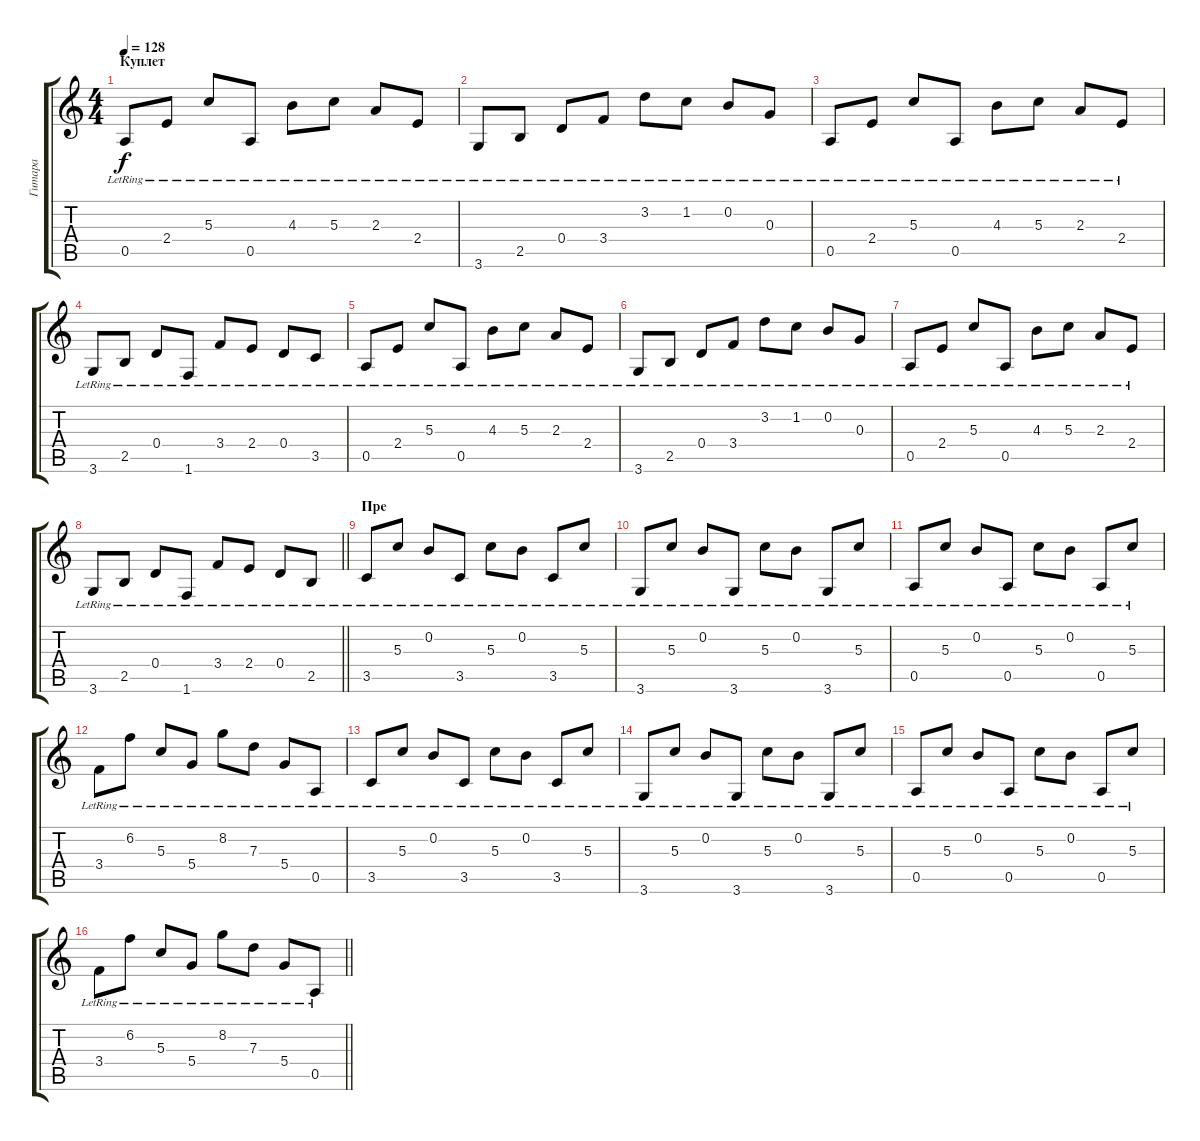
\track ("Гитара" "Гитара") {instrument electricguitarclean}
\staff {score tabs}
\tuning (E4 B3 G3 D3 A2 E2) {hide}
\ts (4 4)
\section ("" "Куплет")
\tempo 128
\clef g2
\ks c
0.5{lr}.8{dy f} 2.4{lr}.8 5.3{lr}.8 0.5{lr}.8 4.3{lr}.8 5.3{lr}.8 2.3{lr}.8 2.4{lr}.8 |
3.6{lr}.8 2.5{lr}.8 0.4{lr}.8 3.4{lr}.8 3.2{lr}.8 1.2{lr}.8 0.2{lr}.8 0.3{lr}.8 |
0.5{lr}.8 2.4{lr}.8 5.3{lr}.8 0.5{lr}.8 4.3{lr}.8 5.3{lr}.8 2.3{lr}.8 2.4{lr}.8 |
3.6{lr}.8 2.5{lr}.8 0.4{lr}.8 1.6{lr}.8 3.4{lr}.8 2.4{lr}.8 0.4{lr}.8 3.5{lr}.8 |
0.5{lr}.8 2.4{lr}.8 5.3{lr}.8 0.5{lr}.8 4.3{lr}.8 5.3{lr}.8 2.3{lr}.8 2.4{lr}.8 |
3.6{lr}.8 2.5{lr}.8 0.4{lr}.8 3.4{lr}.8 3.2{lr}.8 1.2{lr}.8 0.2{lr}.8 0.3{lr}.8 |
0.5{lr}.8 2.4{lr}.8 5.3{lr}.8 0.5{lr}.8 4.3{lr}.8 5.3{lr}.8 2.3{lr}.8 2.4{lr}.8 |
\barLineRight lightlight
3.6{lr}.8 2.5{lr}.8 0.4{lr}.8 1.6{lr}.8 3.4{lr}.8 2.4{lr}.8 0.4{lr}.8 2.5{lr}.8 |
\section ("" "Пре")
3.5{lr}.8 5.3{lr}.8 0.2{lr}.8 3.5{lr}.8 5.3{lr}.8 0.2{lr}.8 3.5{lr}.8 5.3{lr}.8 |
3.6{lr}.8 5.3{lr}.8 0.2{lr}.8 3.6{lr}.8 5.3{lr}.8 0.2{lr}.8 3.6{lr}.8 5.3{lr}.8 |
0.5{lr}.8 5.3{lr}.8 0.2{lr}.8 0.5{lr}.8 5.3{lr}.8 0.2{lr}.8 0.5{lr}.8 5.3{lr}.8 |
3.4{lr}.8 6.2{lr}.8 5.3{lr}.8 5.4{lr}.8 8.2{lr}.8 7.3{lr}.8 5.4{lr}.8 0.5{lr}.8 |
3.5{lr}.8 5.3{lr}.8 0.2{lr}.8 3.5{lr}.8 5.3{lr}.8 0.2{lr}.8 3.5{lr}.8 5.3{lr}.8 |
3.6{lr}.8 5.3{lr}.8 0.2{lr}.8 3.6{lr}.8 5.3{lr}.8 0.2{lr}.8 3.6{lr}.8 5.3{lr}.8 |
0.5{lr}.8 5.3{lr}.8 0.2{lr}.8 0.5{lr}.8 5.3{lr}.8 0.2{lr}.8 0.5{lr}.8 5.3{lr}.8 |
\barLineRight lightlight
3.4{lr}.8 6.2{lr}.8 5.3{lr}.8 5.4{lr}.8 8.2{lr}.8 7.3{lr}.8 5.4{lr}.8 0.5{lr}.8
